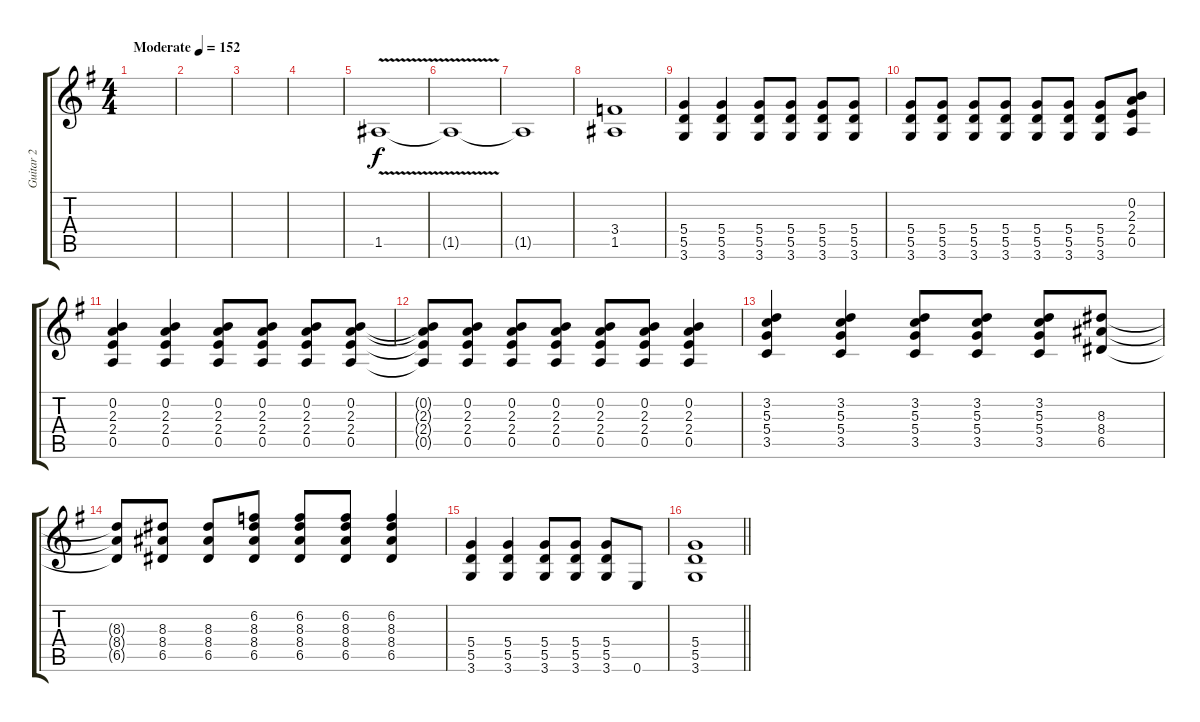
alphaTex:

\track ("Guitar 2" "Guitar 2") {instrument overdrivenguitar}
\staff {score tabs}
\tuning (E4 B3 G3 D3 A2 E2) {hide}
\ts (4 4)
\tempo (152 "Moderate")
\clef g2
\ks eminor
|
|
|
|
1.5{v}.1 |
1.5{t}.1 |
1.5{t}.1 |
(3.4 1.5).1 |
(5.4 5.5 3.6).4 (5.4 5.5 3.6).4 (5.4 5.5 3.6).8 (5.4 5.5 3.6).8 (5.4 5.5 3.6).8 (5.4 5.5 3.6).8 |
(5.4 5.5 3.6).8 (5.4 5.5 3.6).8 (5.4 5.5 3.6).8 (5.4 5.5 3.6).8 (5.4 5.5 3.6).8 (5.4 5.5 3.6).8 (5.4 5.5 3.6).8 (0.2 2.3 2.4 0.5).8 |
(0.2 2.3 2.4 0.5).4 (0.2 2.3 2.4 0.5).4 (0.2 2.3 2.4 0.5).8 (0.2 2.3 2.4 0.5).8 (0.2 2.3 2.4 0.5).8 (0.2 2.3 2.4 0.5).8 |
(0.2{t} 2.3{t} 2.4{t} 0.5{t}).8 (0.2 2.3 2.4 0.5).8 (0.2 2.3 2.4 0.5).8 (0.2 2.3 2.4 0.5).8 (0.2 2.3 2.4 0.5).8 (0.2 2.3 2.4 0.5).8 (0.2 2.3 2.4 0.5).4 |
(3.2 5.3 5.4 3.5).4 (3.2 5.3 5.4 3.5).4 (3.2 5.3 5.4 3.5).8 (3.2 5.3 5.4 3.5).8 (3.2 5.3 5.4 3.5).8 (8.3 8.4 6.5).8 |
(8.3{t} 8.4{t} 6.5{t}).8 (8.3 8.4 6.5).8 (8.3 8.4 6.5).8 (6.2 8.3 8.4 6.5).8 (6.2 8.3 8.4 6.5).8 (6.2 8.3 8.4 6.5).8 (6.2 8.3 8.4 6.5).4 |
(5.4 5.5 3.6).4 (5.4 5.5 3.6).4 (5.4 5.5 3.6).8 (5.4 5.5 3.6).8 (5.4 5.5 3.6).8 0.6.8 |
\barLineRight lightlight
(5.4 5.5 3.6).1
